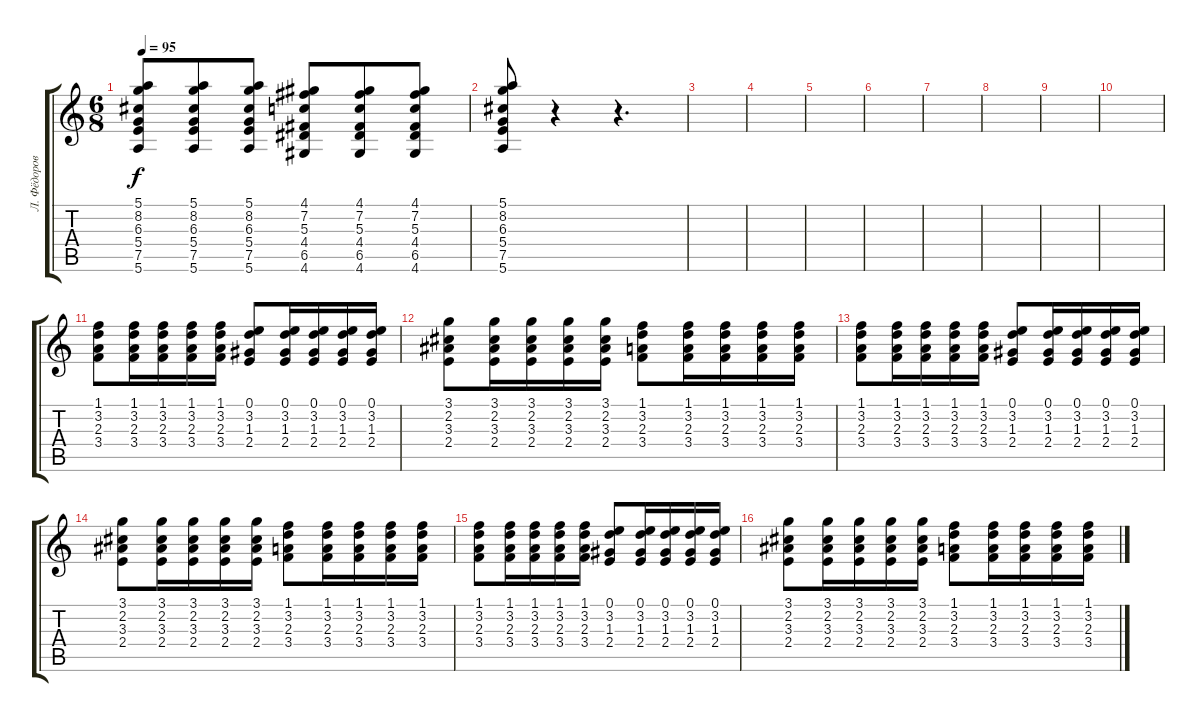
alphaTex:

\track ("Л. Фёдоров" "Л. Фёдоров") {instrument acousticguitarsteel}
\staff {score tabs}
\tuning (E4 B3 G3 D3 A2 E2) {hide}
\ts (6 8)
\tempo 95
\clef g2
\ks c
(5.1 8.2 6.3 5.4 7.5 5.6).8{dy f} (5.1 8.2 6.3 5.4 7.5 5.6).8 (5.1 8.2 6.3 5.4 7.5 5.6).8 (4.1 7.2 5.3 4.4 6.5 4.6).8 (4.1 7.2 5.3 4.4 6.5 4.6).8 (4.1 7.2 5.3 4.4 6.5 4.6).8 |
(5.1 8.2 6.3 5.4 7.5 5.6).8 r.4 r.4{d} |
|
|
|
|
|
|
|
|
(1.1 3.2 2.3 3.4).8 (1.1 3.2 2.3 3.4).16 (1.1 3.2 2.3 3.4).16 (1.1 3.2 2.3 3.4).16 (1.1 3.2 2.3 3.4).16 (0.1 3.2 1.3 2.4).8 (0.1 3.2 1.3 2.4).16 (0.1 3.2 1.3 2.4).16 (0.1 3.2 1.3 2.4).16 (0.1 3.2 1.3 2.4).16 |
(3.1 2.2 3.3 2.4).8 (3.1 2.2 3.3 2.4).16 (3.1 2.2 3.3 2.4).16 (3.1 2.2 3.3 2.4).16 (3.1 2.2 3.3 2.4).16 (1.1 3.2 2.3 3.4).8 (1.1 3.2 2.3 3.4).16 (1.1 3.2 2.3 3.4).16 (1.1 3.2 2.3 3.4).16 (1.1 3.2 2.3 3.4).16 |
(1.1 3.2 2.3 3.4).8 (1.1 3.2 2.3 3.4).16 (1.1 3.2 2.3 3.4).16 (1.1 3.2 2.3 3.4).16 (1.1 3.2 2.3 3.4).16 (0.1 3.2 1.3 2.4).8 (0.1 3.2 1.3 2.4).16 (0.1 3.2 1.3 2.4).16 (0.1 3.2 1.3 2.4).16 (0.1 3.2 1.3 2.4).16 |
(3.1 2.2 3.3 2.4).8 (3.1 2.2 3.3 2.4).16 (3.1 2.2 3.3 2.4).16 (3.1 2.2 3.3 2.4).16 (3.1 2.2 3.3 2.4).16 (1.1 3.2 2.3 3.4).8 (1.1 3.2 2.3 3.4).16 (1.1 3.2 2.3 3.4).16 (1.1 3.2 2.3 3.4).16 (1.1 3.2 2.3 3.4).16 |
(1.1 3.2 2.3 3.4).8 (1.1 3.2 2.3 3.4).16 (1.1 3.2 2.3 3.4).16 (1.1 3.2 2.3 3.4).16 (1.1 3.2 2.3 3.4).16 (0.1 3.2 1.3 2.4).8 (0.1 3.2 1.3 2.4).16 (0.1 3.2 1.3 2.4).16 (0.1 3.2 1.3 2.4).16 (0.1 3.2 1.3 2.4).16 |
(3.1 2.2 3.3 2.4).8 (3.1 2.2 3.3 2.4).16 (3.1 2.2 3.3 2.4).16 (3.1 2.2 3.3 2.4).16 (3.1 2.2 3.3 2.4).16 (1.1 3.2 2.3 3.4).8 (1.1 3.2 2.3 3.4).16 (1.1 3.2 2.3 3.4).16 (1.1 3.2 2.3 3.4).16 (1.1 3.2 2.3 3.4).16
